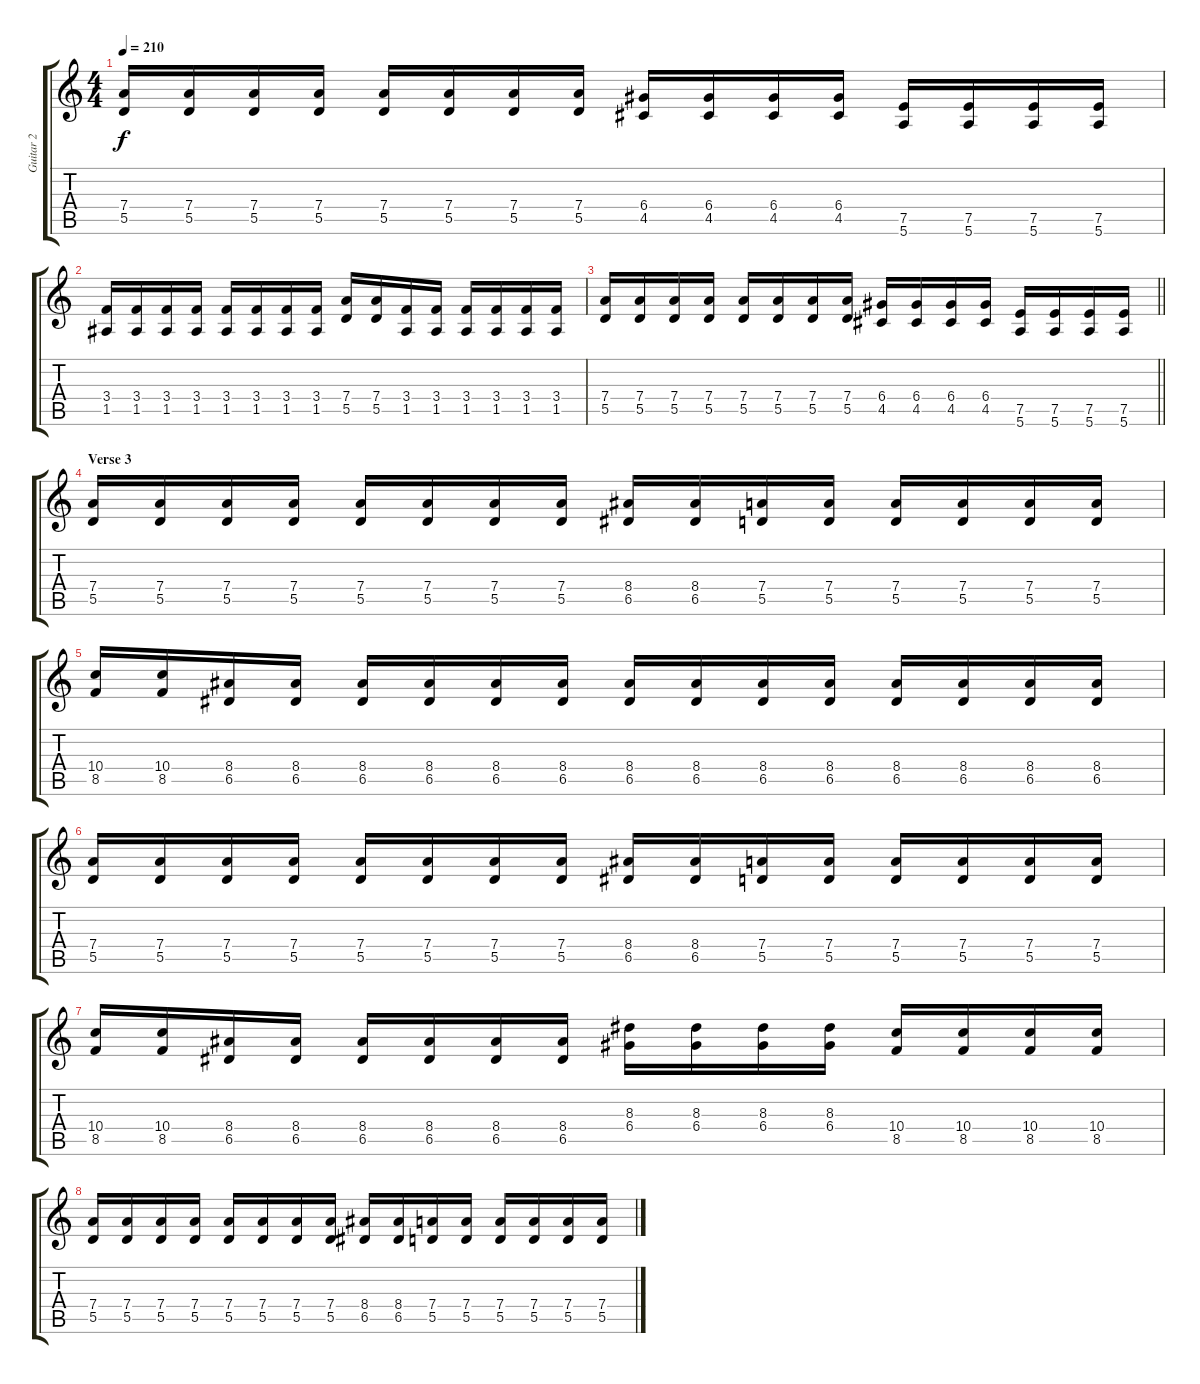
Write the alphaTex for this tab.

\track ("Guitar 2" "Guitar 2") {instrument distortionguitar}
\staff {score tabs}
\tuning (E4 B3 G3 D3 A2 E2) {hide}
\ts (4 4)
\tempo 210
\clef g2
\ks c
(7.4 5.5).16{dy f} (7.4 5.5).16 (7.4 5.5).16 (7.4 5.5).16 (7.4 5.5).16 (7.4 5.5).16 (7.4 5.5).16 (7.4 5.5).16 (6.4 4.5).16 (6.4 4.5).16 (6.4 4.5).16 (6.4 4.5).16 (7.5 5.6).16 (7.5 5.6).16 (7.5 5.6).16 (7.5 5.6).16 |
(3.4 1.5).16 (3.4 1.5).16 (3.4 1.5).16 (3.4 1.5).16 (3.4 1.5).16 (3.4 1.5).16 (3.4 1.5).16 (3.4 1.5).16 (7.4 5.5).16 (7.4 5.5).16 (3.4 1.5).16 (3.4 1.5).16 (3.4 1.5).16 (3.4 1.5).16 (3.4 1.5).16 (3.4 1.5).16 |
\barLineRight lightlight
(7.4 5.5).16 (7.4 5.5).16 (7.4 5.5).16 (7.4 5.5).16 (7.4 5.5).16 (7.4 5.5).16 (7.4 5.5).16 (7.4 5.5).16 (6.4 4.5).16 (6.4 4.5).16 (6.4 4.5).16 (6.4 4.5).16 (7.5 5.6).16 (7.5 5.6).16 (7.5 5.6).16 (7.5 5.6).16 |
\section ("" "Verse 3")
(7.4 5.5).16 (7.4 5.5).16 (7.4 5.5).16 (7.4 5.5).16 (7.4 5.5).16 (7.4 5.5).16 (7.4 5.5).16 (7.4 5.5).16 (8.4 6.5).16 (8.4 6.5).16 (7.4 5.5).16 (7.4 5.5).16 (7.4 5.5).16 (7.4 5.5).16 (7.4 5.5).16 (7.4 5.5).16 |
(10.4 8.5).16 (10.4 8.5).16 (8.4 6.5).16 (8.4 6.5).16 (8.4 6.5).16 (8.4 6.5).16 (8.4 6.5).16 (8.4 6.5).16 (8.4 6.5).16 (8.4 6.5).16 (8.4 6.5).16 (8.4 6.5).16 (8.4 6.5).16 (8.4 6.5).16 (8.4 6.5).16 (8.4 6.5).16 |
(7.4 5.5).16 (7.4 5.5).16 (7.4 5.5).16 (7.4 5.5).16 (7.4 5.5).16 (7.4 5.5).16 (7.4 5.5).16 (7.4 5.5).16 (8.4 6.5).16 (8.4 6.5).16 (7.4 5.5).16 (7.4 5.5).16 (7.4 5.5).16 (7.4 5.5).16 (7.4 5.5).16 (7.4 5.5).16 |
(10.4 8.5).16 (10.4 8.5).16 (8.4 6.5).16 (8.4 6.5).16 (8.4 6.5).16 (8.4 6.5).16 (8.4 6.5).16 (8.4 6.5).16 (8.3 6.4).16 (8.3 6.4).16 (8.3 6.4).16 (8.3 6.4).16 (10.4 8.5).16 (10.4 8.5).16 (10.4 8.5).16 (10.4 8.5).16 |
(7.4 5.5).16 (7.4 5.5).16 (7.4 5.5).16 (7.4 5.5).16 (7.4 5.5).16 (7.4 5.5).16 (7.4 5.5).16 (7.4 5.5).16 (8.4 6.5).16 (8.4 6.5).16 (7.4 5.5).16 (7.4 5.5).16 (7.4 5.5).16 (7.4 5.5).16 (7.4 5.5).16 (7.4 5.5).16
